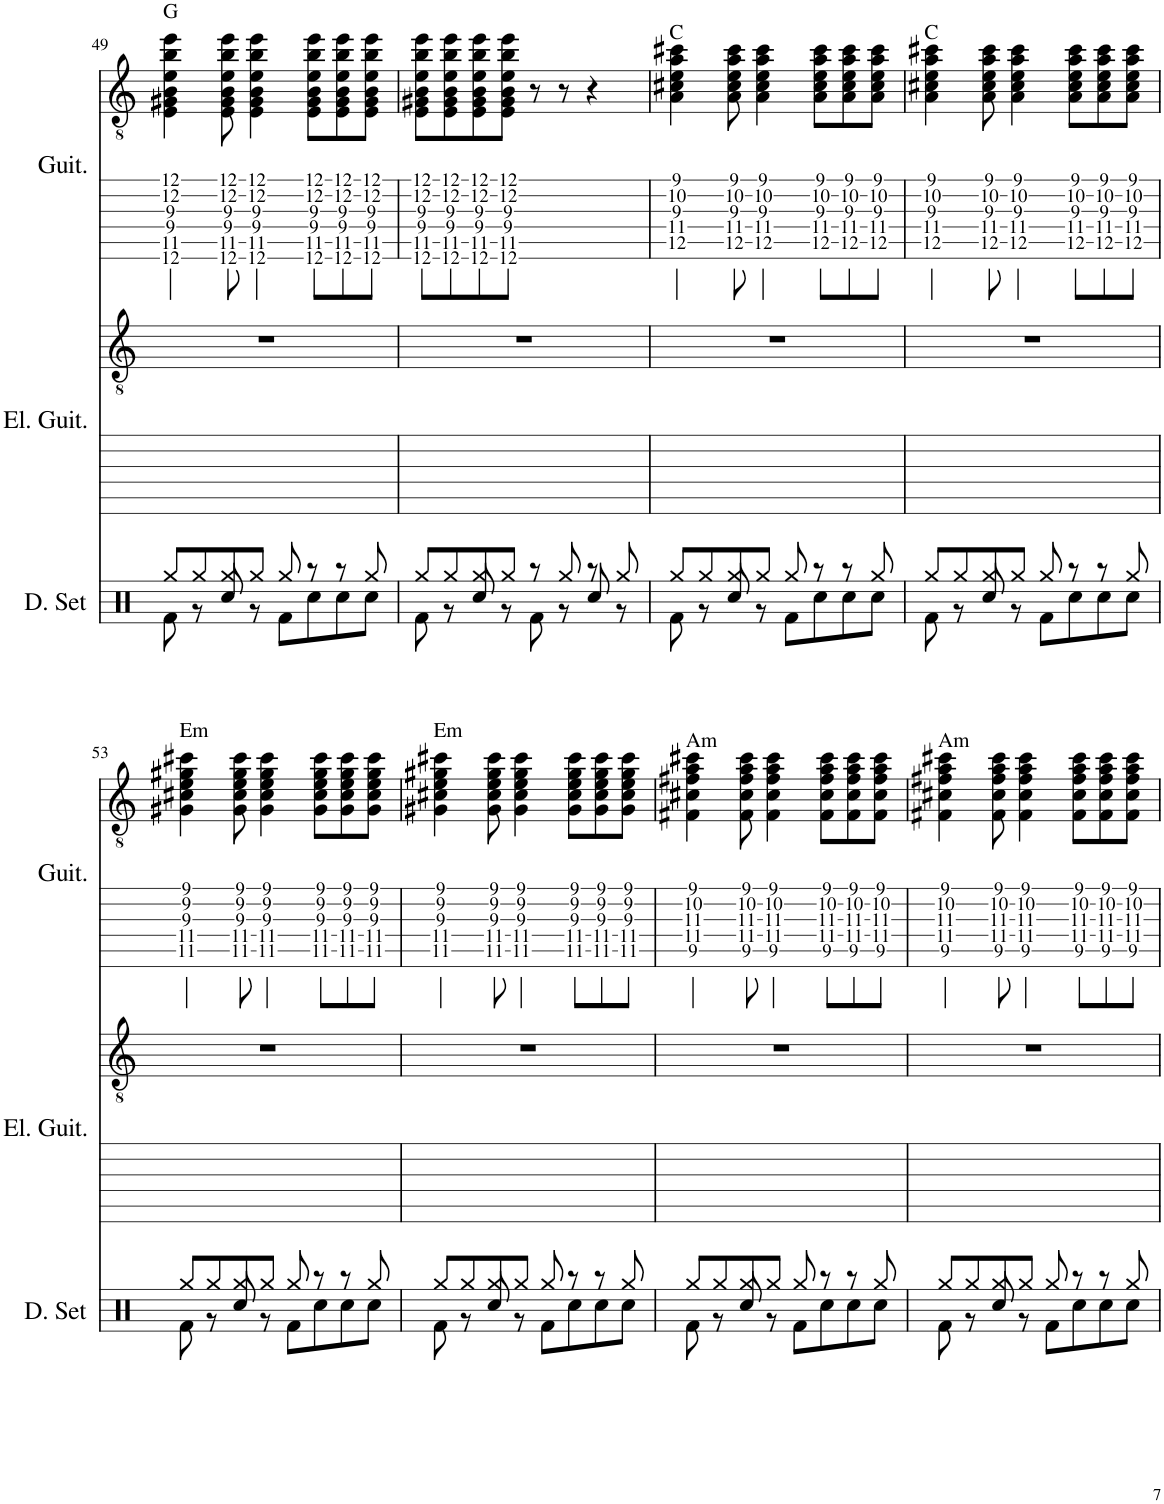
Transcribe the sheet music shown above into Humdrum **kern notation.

**kern	**kern	**kern	**kern	**kern
*part3	*part2	*part2	*part1	*part1
*staff5	*staff4	*staff3	*staff2	*staff1
*I"架子鼓	*I"电子吉他	*	*I"原音吉他	*
!!LO:PB:g=z
*clefX	*	*clefGv2	*	*clefGv2
*k[]	*k[]	*k[]	*k[]	*k[]
*M4/4	*M4/4	*M4/4	*M4/4	*M4/4
=49	=49	=49	=49	=49
*^	*	*	*	*
!	!	!	!	!	!LO:TX:a:t=G
8Rgg/L	8Rf\	1r	1r	4E\ 4G#X\ 4B\ 4e\ 4b\ 4ee\	4E\ 4G#X\ 4B\ 4e\ 4b\ 4ee\
8Rgg/	8r	.	.	.	.
8Rgg/	8Rcc/	.	.	8E\ 8G#\ 8B\ 8e\ 8b\ 8ee\	8E\ 8G#\ 8B\ 8e\ 8b\ 8ee\
8Rgg/J	8r	.	.	4E\ 4G#\ 4B\ 4e\ 4b\ 4ee\	4E\ 4G#\ 4B\ 4e\ 4b\ 4ee\
8Rgg/	8Rf\L	.	.	.	.
8r	8Rcc\	.	.	8E\ 8G#\ 8B\ 8e\ 8b\ 8ee\L	8E\ 8G#\ 8B\ 8e\ 8b\ 8ee\L
8r	8Rcc\	.	.	8E\ 8G#\ 8B\ 8e\ 8b\ 8ee\	8E\ 8G#\ 8B\ 8e\ 8b\ 8ee\
8Rgg/	8Rcc\J	.	.	8E\ 8G#\ 8B\ 8e\ 8b\ 8ee\J	8E\ 8G#\ 8B\ 8e\ 8b\ 8ee\J
=50	=50	=50	=50	=50	=50
8Rgg/L	8Rf\	1r	1r	8E\ 8G#X\ 8B\ 8e\ 8b\ 8ee\L	8E\ 8G#X\ 8B\ 8e\ 8b\ 8ee\L
8Rgg/	8r	.	.	8E\ 8G#\ 8B\ 8e\ 8b\ 8ee\	8E\ 8G#\ 8B\ 8e\ 8b\ 8ee\
8Rgg/	8Rcc/	.	.	8E\ 8G#\ 8B\ 8e\ 8b\ 8ee\	8E\ 8G#\ 8B\ 8e\ 8b\ 8ee\
8Rgg/J	8r	.	.	8E\ 8G#\ 8B\ 8e\ 8b\ 8ee\J	8E\ 8G#\ 8B\ 8e\ 8b\ 8ee\J
8r	8Rf\	.	.	8r	8r
8Rgg/	8r	.	.	8r	8r
8r	8Rcc/	.	.	4r	4r
8Rgg/	8r	.	.	.	.
=51	=51	=51	=51	=51	=51
!	!	!	!	!	!LO:TX:a:t=C
8Rgg/L	8Rf\	1r	1r	4A\ 4c#X\ 4e\ 4a\ 4cc#X\	4A\ 4c#X\ 4e\ 4a\ 4cc#X\
8Rgg/	8r	.	.	.	.
8Rgg/	8Rcc/	.	.	8A\ 8c#\ 8e\ 8a\ 8cc#\	8A\ 8c#\ 8e\ 8a\ 8cc#\
8Rgg/J	8r	.	.	4A\ 4c#\ 4e\ 4a\ 4cc#\	4A\ 4c#\ 4e\ 4a\ 4cc#\
8Rgg/	8Rf\L	.	.	.	.
8r	8Rcc\	.	.	8A\ 8c#\ 8e\ 8a\ 8cc#\L	8A\ 8c#\ 8e\ 8a\ 8cc#\L
8r	8Rcc\	.	.	8A\ 8c#\ 8e\ 8a\ 8cc#\	8A\ 8c#\ 8e\ 8a\ 8cc#\
8Rgg/	8Rcc\J	.	.	8A\ 8c#\ 8e\ 8a\ 8cc#\J	8A\ 8c#\ 8e\ 8a\ 8cc#\J
=52	=52	=52	=52	=52	=52
!	!	!	!	!	!LO:TX:a:t=C
8Rgg/L	8Rf\	1r	1r	4A\ 4c#X\ 4e\ 4a\ 4cc#X\	4A\ 4c#X\ 4e\ 4a\ 4cc#X\
8Rgg/	8r	.	.	.	.
8Rgg/	8Rcc/	.	.	8A\ 8c#\ 8e\ 8a\ 8cc#\	8A\ 8c#\ 8e\ 8a\ 8cc#\
8Rgg/J	8r	.	.	4A\ 4c#\ 4e\ 4a\ 4cc#\	4A\ 4c#\ 4e\ 4a\ 4cc#\
8Rgg/	8Rf\L	.	.	.	.
8r	8Rcc\	.	.	8A\ 8c#\ 8e\ 8a\ 8cc#\L	8A\ 8c#\ 8e\ 8a\ 8cc#\L
8r	8Rcc\	.	.	8A\ 8c#\ 8e\ 8a\ 8cc#\	8A\ 8c#\ 8e\ 8a\ 8cc#\
8Rgg/	8Rcc\J	.	.	8A\ 8c#\ 8e\ 8a\ 8cc#\J	8A\ 8c#\ 8e\ 8a\ 8cc#\J
!!LO:LB:g=z
=53	=53	=53	=53	=53	=53
!	!	!	!	!	!LO:TX:a:t=Em
8Rgg/L	8Rf\	1r	1r	4G#X\ 4c#X\ 4e\ 4g#X\ 4cc#X\	4G#X\ 4c#X\ 4e\ 4g#X\ 4cc#X\
8Rgg/	8r	.	.	.	.
8Rgg/	8Rcc/	.	.	8G#\ 8c#\ 8e\ 8g#\ 8cc#\	8G#\ 8c#\ 8e\ 8g#\ 8cc#\
8Rgg/J	8r	.	.	4G#\ 4c#\ 4e\ 4g#\ 4cc#\	4G#\ 4c#\ 4e\ 4g#\ 4cc#\
8Rgg/	8Rf\L	.	.	.	.
8r	8Rcc\	.	.	8G#\ 8c#\ 8e\ 8g#\ 8cc#\L	8G#\ 8c#\ 8e\ 8g#\ 8cc#\L
8r	8Rcc\	.	.	8G#\ 8c#\ 8e\ 8g#\ 8cc#\	8G#\ 8c#\ 8e\ 8g#\ 8cc#\
8Rgg/	8Rcc\J	.	.	8G#\ 8c#\ 8e\ 8g#\ 8cc#\J	8G#\ 8c#\ 8e\ 8g#\ 8cc#\J
=54	=54	=54	=54	=54	=54
!	!	!	!	!	!LO:TX:a:t=Em
8Rgg/L	8Rf\	1r	1r	4G#X\ 4c#X\ 4e\ 4g#X\ 4cc#X\	4G#X\ 4c#X\ 4e\ 4g#X\ 4cc#X\
8Rgg/	8r	.	.	.	.
8Rgg/	8Rcc/	.	.	8G#\ 8c#\ 8e\ 8g#\ 8cc#\	8G#\ 8c#\ 8e\ 8g#\ 8cc#\
8Rgg/J	8r	.	.	4G#\ 4c#\ 4e\ 4g#\ 4cc#\	4G#\ 4c#\ 4e\ 4g#\ 4cc#\
8Rgg/	8Rf\L	.	.	.	.
8r	8Rcc\	.	.	8G#\ 8c#\ 8e\ 8g#\ 8cc#\L	8G#\ 8c#\ 8e\ 8g#\ 8cc#\L
8r	8Rcc\	.	.	8G#\ 8c#\ 8e\ 8g#\ 8cc#\	8G#\ 8c#\ 8e\ 8g#\ 8cc#\
8Rgg/	8Rcc\J	.	.	8G#\ 8c#\ 8e\ 8g#\ 8cc#\J	8G#\ 8c#\ 8e\ 8g#\ 8cc#\J
=55	=55	=55	=55	=55	=55
!	!	!	!	!	!LO:TX:a:t=Am
8Rgg/L	8Rf\	1r	1r	4F#X\ 4c#X\ 4f#X\ 4a\ 4cc#X\	4F#X\ 4c#X\ 4f#X\ 4a\ 4cc#X\
8Rgg/	8r	.	.	.	.
8Rgg/	8Rcc/	.	.	8F#\ 8c#\ 8f#\ 8a\ 8cc#\	8F#\ 8c#\ 8f#\ 8a\ 8cc#\
8Rgg/J	8r	.	.	4F#\ 4c#\ 4f#\ 4a\ 4cc#\	4F#\ 4c#\ 4f#\ 4a\ 4cc#\
8Rgg/	8Rf\L	.	.	.	.
8r	8Rcc\	.	.	8F#\ 8c#\ 8f#\ 8a\ 8cc#\L	8F#\ 8c#\ 8f#\ 8a\ 8cc#\L
8r	8Rcc\	.	.	8F#\ 8c#\ 8f#\ 8a\ 8cc#\	8F#\ 8c#\ 8f#\ 8a\ 8cc#\
8Rgg/	8Rcc\J	.	.	8F#\ 8c#\ 8f#\ 8a\ 8cc#\J	8F#\ 8c#\ 8f#\ 8a\ 8cc#\J
=56	=56	=56	=56	=56	=56
!	!	!	!	!	!LO:TX:a:t=Am
8Rgg/L	8Rf\	1r	1r	4F#X\ 4c#X\ 4f#X\ 4a\ 4cc#X\	4F#X\ 4c#X\ 4f#X\ 4a\ 4cc#X\
8Rgg/	8r	.	.	.	.
8Rgg/	8Rcc/	.	.	8F#\ 8c#\ 8f#\ 8a\ 8cc#\	8F#\ 8c#\ 8f#\ 8a\ 8cc#\
8Rgg/J	8r	.	.	4F#\ 4c#\ 4f#\ 4a\ 4cc#\	4F#\ 4c#\ 4f#\ 4a\ 4cc#\
8Rgg/	8Rf\L	.	.	.	.
8r	8Rcc\	.	.	8F#\ 8c#\ 8f#\ 8a\ 8cc#\L	8F#\ 8c#\ 8f#\ 8a\ 8cc#\L
8r	8Rcc\	.	.	8F#\ 8c#\ 8f#\ 8a\ 8cc#\	8F#\ 8c#\ 8f#\ 8a\ 8cc#\
8Rgg/	8Rcc\J	.	.	8F#\ 8c#\ 8f#\ 8a\ 8cc#\J	8F#\ 8c#\ 8f#\ 8a\ 8cc#\J
*v	*v	*	*	*	*
=	=	=	=	=
*-	*-	*-	*-	*-
